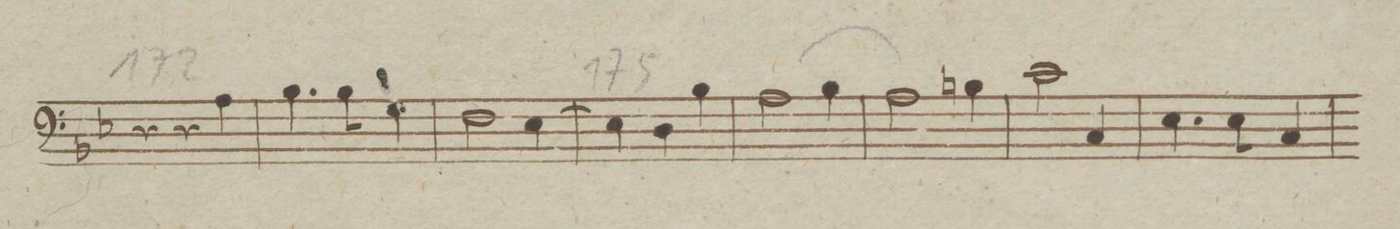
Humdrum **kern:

**kern	**dynam
*I"Trombono.	*
*clefF4	*
*k[b-e-]	*
*met(c)	*
*M3/4	*
4r	.
4r	.
4A\	.
=173	=173
4.B-\	.
8B-\	.
4G\	.
=174	=174
2F\	.
[4E-\	.
=175	=175
4E-\]	.
4D\	.
4B-\	.
=176	=176
2A\	.
4B-\	.
=177	=177
2A\	.
4Bn\	.
=178	=178
2c\	.
4C/	.
=179	=179
4.E-\	.
8E-\	.
4C/	.
=180	=180
*-	*-
